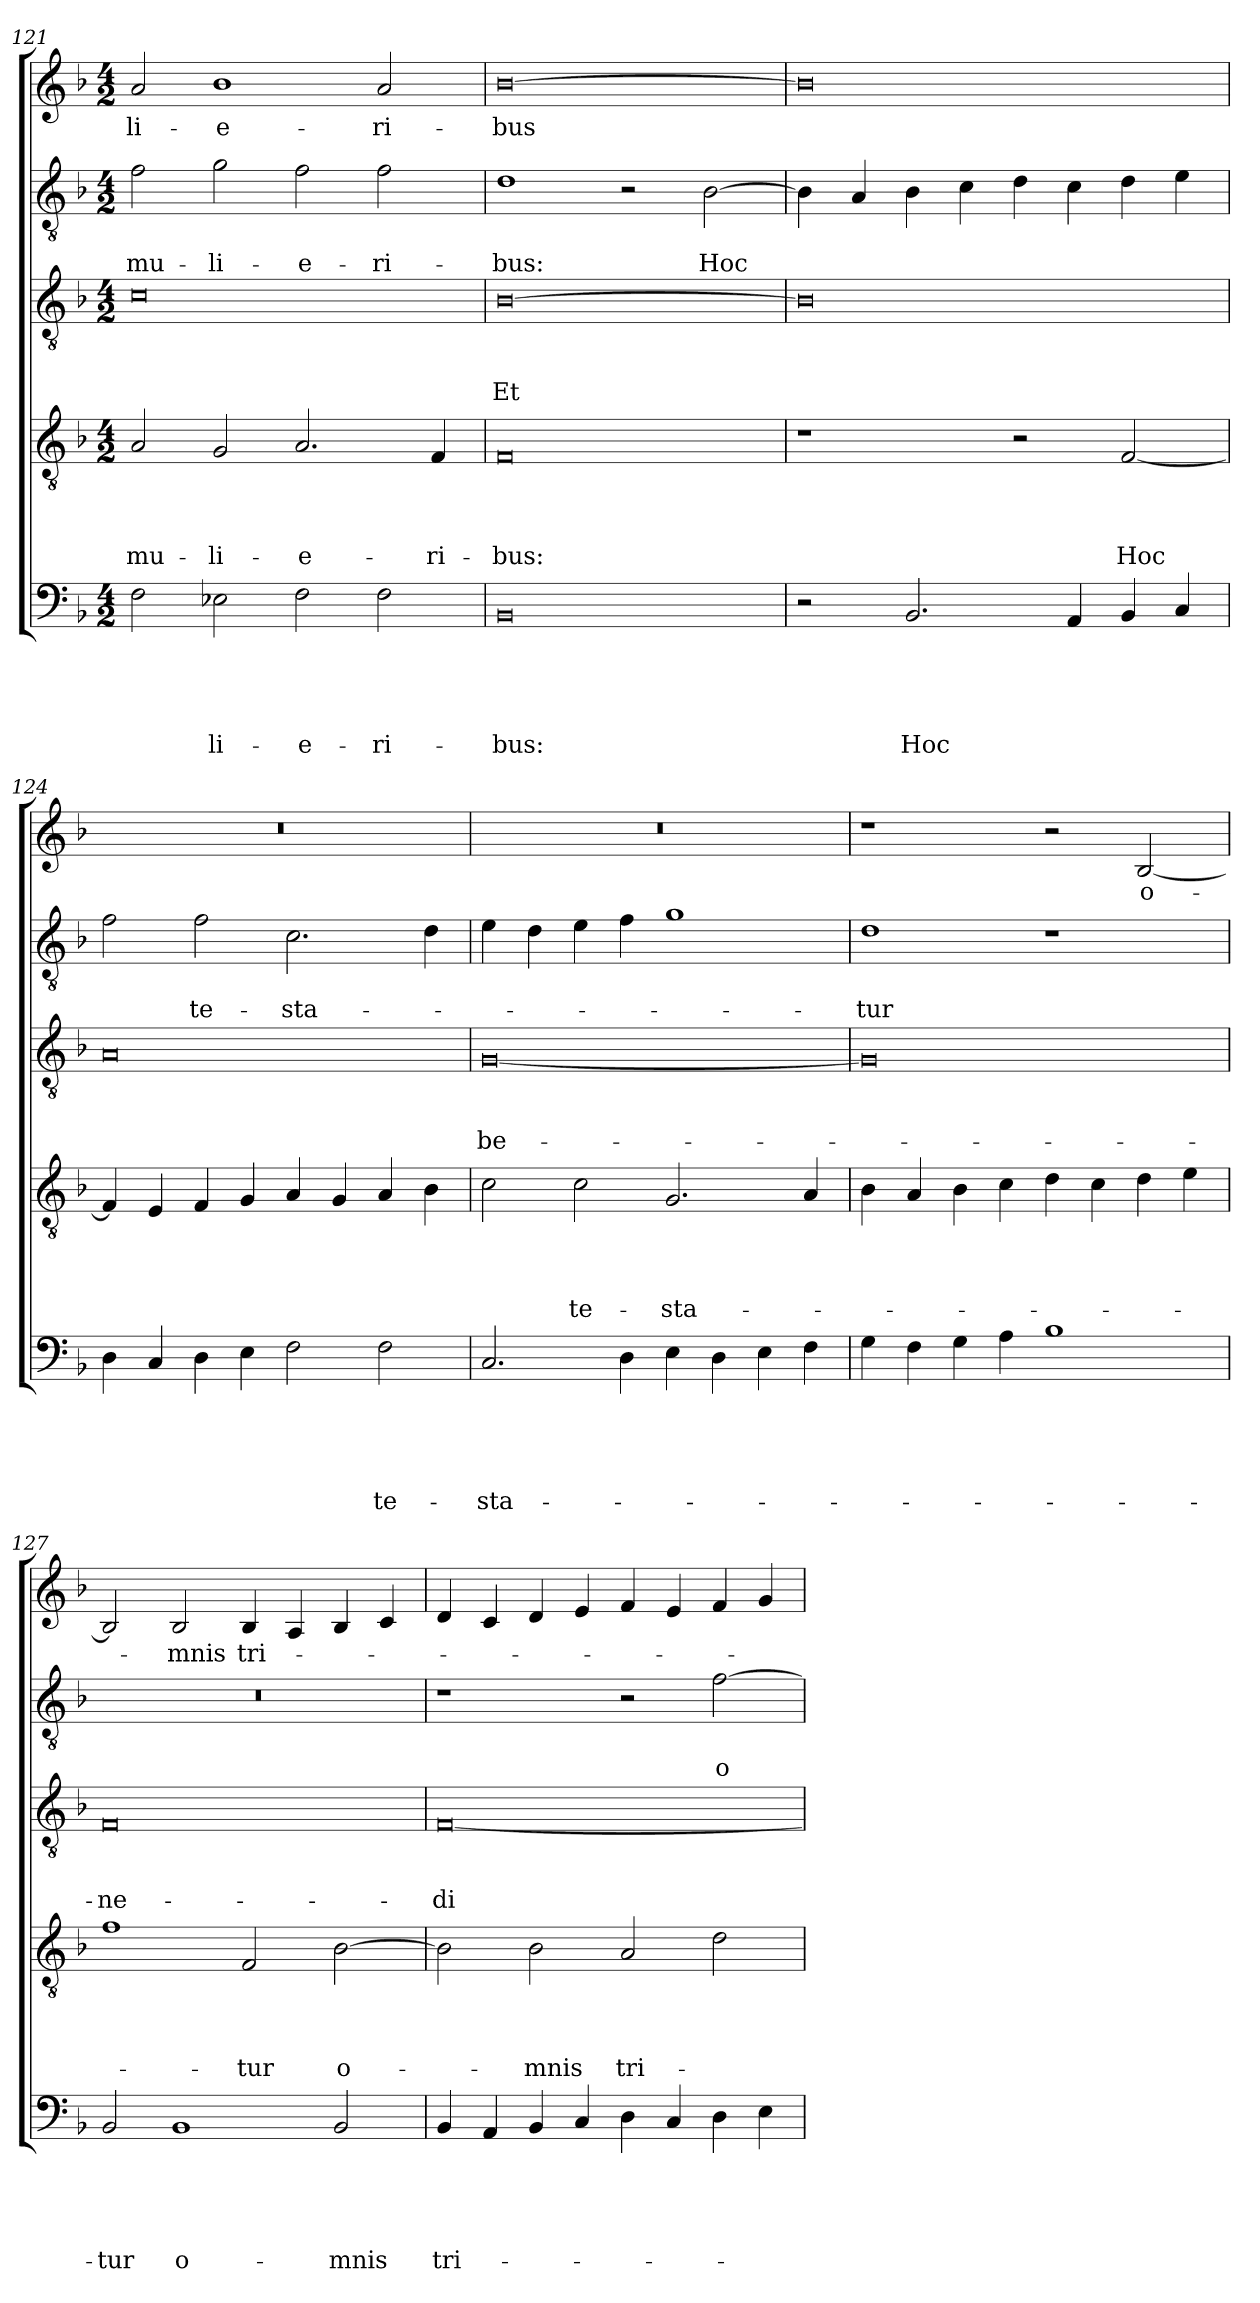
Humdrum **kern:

**kern	**text	**text	**text	**text	**text	**kern	**text	**text	**text	**text	**kern	**text	**text	**text	**kern	**text	**text	**kern	**text
*part5	*part5	*part5	*part5	*part5	*part5	*part4	*part4	*part4	*part4	*part4	*part3	*part3	*part3	*part3	*part2	*part2	*part2	*part1	*part1
*staff5	*staff5	*staff5	*staff5	*staff5	*staff5	*staff4	*staff4	*staff4	*staff4	*staff4	*staff3	*staff3	*staff3	*staff3	*staff2	*staff2	*staff2	*staff1	*staff1
*clefF4	*	*	*	*	*	*clefGv2	*	*	*	*	*clefGv2	*	*	*	*clefGv2	*	*	*clefG2	*
*k[b-]	*	*	*	*	*	*k[b-]	*	*	*	*	*k[b-]	*	*	*	*k[b-]	*	*	*k[b-]	*
*F:	*	*	*	*	*	*F:	*	*	*	*	*F:	*	*	*	*F:	*	*	*F:	*
*M4/2	*	*	*	*	*	*M4/2	*	*	*	*	*M4/2	*	*	*	*M4/2	*	*	*M4/2	*
=121	=121	=121	=121	=121	=121	=121	=121	=121	=121	=121	=121	=121	=121	=121	=121	=121	=121	=121	=121
!	!	!	!	!	!	!	!	!	!	!LO:LY:b	!	!	!	!	!	!	!LO:LY:b	!	!LO:LY:b
2F\	.	.	.	.	.	2A/	.	.	.	mu-	0c	.	.	.	2f\	.	mu-	2a/	-li-
!	!	!	!	!	!LO:LY:b	!	!	!	!	!LO:LY:b	!	!	!	!	!	!	!LO:LY:b	!	!LO:LY:b
2E-X\	.	.	.	.	-li-	2G/	.	.	.	-li-	.	.	.	.	2g\	.	-li-	1b-	-e-
!	!	!	!	!	!LO:LY:b	!	!	!	!	!LO:LY:b	!	!	!	!	!	!	!LO:LY:b	!	!
2F\	.	.	.	.	-e-	2.A/	.	.	.	-e-	.	.	.	.	2f\	.	-e-	.	.
!	!	!	!	!	!LO:LY:b	!	!	!	!	!	!	!	!	!	!	!	!LO:LY:b	!	!LO:LY:b
2F\	.	.	.	.	-ri-	.	.	.	.	.	.	.	.	.	2f\	.	-ri-	2a/	-ri-
!	!	!	!	!	!	!	!	!	!	!LO:LY:b	!	!	!	!	!	!	!	!	!
.	.	.	.	.	.	4F/	.	.	.	-ri-	.	.	.	.	.	.	.	.	.
=122	=122	=122	=122	=122	=122	=122	=122	=122	=122	=122	=122	=122	=122	=122	=122	=122	=122	=122	=122
!	!	!	!	!	!LO:LY:b	!	!	!	!	!LO:LY:b	!	!	!	!LO:LY:b	!	!	!LO:LY:b	!	!LO:LY:b
0BB-	.	.	.	.	-bus:	0F	.	.	.	-bus:	[0B-	.	.	Et	1d	.	-bus:	[0b-	-bus
.	.	.	.	.	.	.	.	.	.	.	.	.	.	.	2r	.	.	.	.
!	!	!	!	!	!	!	!	!	!	!	!	!	!	!	!	!	!LO:LY:b	!	!
.	.	.	.	.	.	.	.	.	.	.	.	.	.	.	[2B-\	.	Hoc	.	.
=123	=123	=123	=123	=123	=123	=123	=123	=123	=123	=123	=123	=123	=123	=123	=123	=123	=123	=123	=123
2r	.	.	.	.	.	1r	.	.	.	.	0B-]	.	.	.	4B-\]	.	.	0b-]	.
.	.	.	.	.	.	.	.	.	.	.	.	.	.	.	4A/	.	.	.	.
!	!	!	!	!	!LO:LY:b	!	!	!	!	!	!	!	!	!	!	!	!	!	!
2.BB-/	.	.	.	.	Hoc	.	.	.	.	.	.	.	.	.	4B-\	.	.	.	.
.	.	.	.	.	.	.	.	.	.	.	.	.	.	.	4c\	.	.	.	.
.	.	.	.	.	.	2r	.	.	.	.	.	.	.	.	4d\	.	.	.	.
4AA/	.	.	.	.	.	.	.	.	.	.	.	.	.	.	4c\	.	.	.	.
!	!	!	!	!	!	!	!	!	!	!LO:LY:b	!	!	!	!	!	!	!	!	!
4BB-/	.	.	.	.	.	[2F/	.	.	.	Hoc	.	.	.	.	4d\	.	.	.	.
4C/	.	.	.	.	.	.	.	.	.	.	.	.	.	.	4e\	.	.	.	.
=124	=124	=124	=124	=124	=124	=124	=124	=124	=124	=124	=124	=124	=124	=124	=124	=124	=124	=124	=124
4D\	.	.	.	.	.	4F/]	.	.	.	.	0A	.	.	.	2f\	.	.	0r	.
4C/	.	.	.	.	.	4E/	.	.	.	.	.	.	.	.	.	.	.	.	.
!	!	!	!	!	!	!	!	!	!	!	!	!	!	!	!	!	!LO:LY:b	!	!
4D\	.	.	.	.	.	4F/	.	.	.	.	.	.	.	.	2f\	.	te-	.	.
4E\	.	.	.	.	.	4G/	.	.	.	.	.	.	.	.	.	.	.	.	.
!	!	!	!	!	!	!	!	!	!	!	!	!	!	!	!	!	!LO:LY:b	!	!
2F\	.	.	.	.	.	4A/	.	.	.	.	.	.	.	.	2.c\	.	-sta-	.	.
.	.	.	.	.	.	4G/	.	.	.	.	.	.	.	.	.	.	.	.	.
!	!	!	!	!	!LO:LY:b	!	!	!	!	!	!	!	!	!	!	!	!	!	!
2F\	.	.	.	.	te-	4A/	.	.	.	.	.	.	.	.	.	.	.	.	.
.	.	.	.	.	.	4B-\	.	.	.	.	.	.	.	.	4d\	.	.	.	.
!!LO:PB:g=z
=125	=125	=125	=125	=125	=125	=125	=125	=125	=125	=125	=125	=125	=125	=125	=125	=125	=125	=125	=125
!	!	!	!	!	!LO:LY:b	!	!	!	!	!	!	!	!	!LO:LY:b	!	!	!	!	!
2.C/	.	.	.	.	-sta-	2c\	.	.	.	.	[0G	.	.	be-	4e\	.	.	0r	.
.	.	.	.	.	.	.	.	.	.	.	.	.	.	.	4d\	.	.	.	.
!	!	!	!	!	!	!	!	!	!	!LO:LY:b	!	!	!	!	!	!	!	!	!
.	.	.	.	.	.	2c\	.	.	.	te-	.	.	.	.	4e\	.	.	.	.
4D\	.	.	.	.	.	.	.	.	.	.	.	.	.	.	4f\	.	.	.	.
!	!	!	!	!	!	!	!	!	!	!LO:LY:b	!	!	!	!	!	!	!	!	!
4E\	.	.	.	.	.	2.G/	.	.	.	-sta-	.	.	.	.	1g	.	.	.	.
4D\	.	.	.	.	.	.	.	.	.	.	.	.	.	.	.	.	.	.	.
4E\	.	.	.	.	.	.	.	.	.	.	.	.	.	.	.	.	.	.	.
4F\	.	.	.	.	.	4A/	.	.	.	.	.	.	.	.	.	.	.	.	.
=126	=126	=126	=126	=126	=126	=126	=126	=126	=126	=126	=126	=126	=126	=126	=126	=126	=126	=126	=126
!	!	!	!	!	!	!	!	!	!	!	!	!	!	!	!	!	!LO:LY:b	!	!
4G\	.	.	.	.	.	4B-\	.	.	.	.	0G]	.	.	.	1d	.	-tur	1r	.
4F\	.	.	.	.	.	4A/	.	.	.	.	.	.	.	.	.	.	.	.	.
4G\	.	.	.	.	.	4B-\	.	.	.	.	.	.	.	.	.	.	.	.	.
4A\	.	.	.	.	.	4c\	.	.	.	.	.	.	.	.	.	.	.	.	.
1B-	.	.	.	.	.	4d\	.	.	.	.	.	.	.	.	1r	.	.	2r	.
.	.	.	.	.	.	4c\	.	.	.	.	.	.	.	.	.	.	.	.	.
!	!	!	!	!	!	!	!	!	!	!	!	!	!	!	!	!	!	!	!LO:LY:b
.	.	.	.	.	.	4d\	.	.	.	.	.	.	.	.	.	.	.	[2B-/	o-
.	.	.	.	.	.	4e\	.	.	.	.	.	.	.	.	.	.	.	.	.
=127	=127	=127	=127	=127	=127	=127	=127	=127	=127	=127	=127	=127	=127	=127	=127	=127	=127	=127	=127
!	!	!	!	!	!LO:LY:b	!	!	!	!	!	!	!	!	!LO:LY:b	!	!	!	!	!
2BB-/	.	.	.	.	-tur	1f	.	.	.	.	0F	.	.	-ne-	0r	.	.	2B-/]	.
!	!	!	!	!	!LO:LY:b	!	!	!	!	!	!	!	!	!	!	!	!	!	!LO:LY:b
1BB-	.	.	.	.	o-	.	.	.	.	.	.	.	.	.	.	.	.	2B-/	-mnis
!	!	!	!	!	!	!	!	!	!	!LO:LY:b	!	!	!	!	!	!	!	!	!LO:LY:b
.	.	.	.	.	.	2F/	.	.	.	-tur	.	.	.	.	.	.	.	4B-/	tri-
.	.	.	.	.	.	.	.	.	.	.	.	.	.	.	.	.	.	4A/	.
!	!	!	!	!	!LO:LY:b	!	!	!	!	!LO:LY:b	!	!	!	!	!	!	!	!	!
2BB-/	.	.	.	.	-mnis	[2B-\	.	.	.	o-	.	.	.	.	.	.	.	4B-/	.
.	.	.	.	.	.	.	.	.	.	.	.	.	.	.	.	.	.	4c/	.
=128	=128	=128	=128	=128	=128	=128	=128	=128	=128	=128	=128	=128	=128	=128	=128	=128	=128	=128	=128
!	!	!	!	!	!LO:LY:b	!	!	!	!	!	!	!	!	!LO:LY:b	!	!	!	!	!
4BB-/	.	.	.	.	tri-	2B-\]	.	.	.	.	[0F	.	.	-di-	1r	.	.	4d/	.
4AA/	.	.	.	.	.	.	.	.	.	.	.	.	.	.	.	.	.	4c/	.
!	!	!	!	!	!	!	!	!	!	!LO:LY:b	!	!	!	!	!	!	!	!	!
4BB-/	.	.	.	.	.	2B-\	.	.	.	-mnis	.	.	.	.	.	.	.	4d/	.
4C/	.	.	.	.	.	.	.	.	.	.	.	.	.	.	.	.	.	4e/	.
!	!	!	!	!	!	!	!	!	!	!LO:LY:b	!	!	!	!	!	!	!	!	!
4D\	.	.	.	.	.	2A/	.	.	.	tri-	.	.	.	.	2r	.	.	4f/	.
4C/	.	.	.	.	.	.	.	.	.	.	.	.	.	.	.	.	.	4e/	.
!	!	!	!	!	!	!	!	!	!	!	!	!	!	!	!	!	!LO:LY:b	!	!
4D\	.	.	.	.	.	2d\	.	.	.	.	.	.	.	.	[2f\	.	o-	4f/	.
4E\	.	.	.	.	.	.	.	.	.	.	.	.	.	.	.	.	.	4g/	.
=	=	=	=	=	=	=	=	=	=	=	=	=	=	=	=	=	=	=	=
*-	*-	*-	*-	*-	*-	*-	*-	*-	*-	*-	*-	*-	*-	*-	*-	*-	*-	*-	*-
